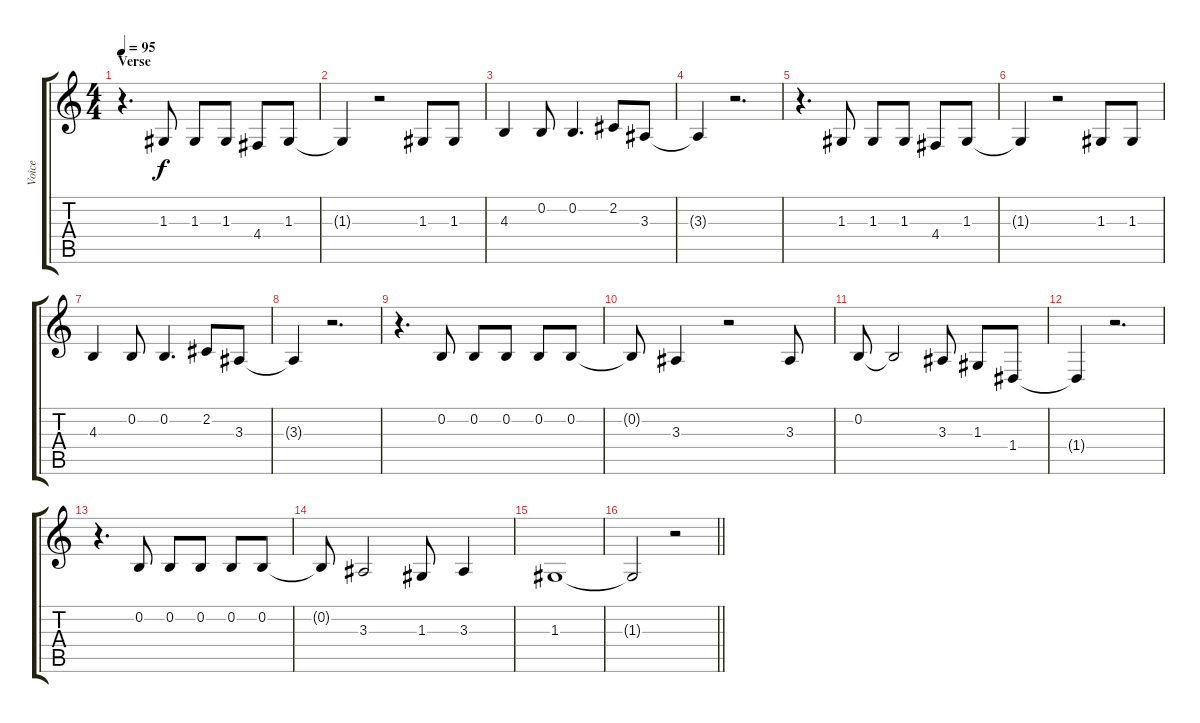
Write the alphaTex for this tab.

\track ("Voice" "Voice") {instrument lead6voice}
\staff {score tabs}
\tuning (E4 B3 G3 D3 A2 E2) {hide}
\ts (4 4)
\section ("" "Verse ")
\tempo 95
\clef g2
\ks c
r.4{d dy f} 1.3.8 1.3.8 1.3.8 4.4.8 1.3.8 |
1.3{t}.4 r.2 1.3.8 1.3.8 |
4.3.4 0.2.8 0.2.4{d} 2.2.8 3.3.8 |
3.3{t}.4 r.2{d} |
r.4{d} 1.3.8 1.3.8 1.3.8 4.4.8 1.3.8 |
1.3{t}.4 r.2 1.3.8 1.3.8 |
4.3.4 0.2.8 0.2.4{d} 2.2.8 3.3.8 |
3.3{t}.4 r.2{d} |
r.4{d} 0.2.8 0.2.8 0.2.8 0.2.8 0.2.8 |
0.2{t}.8 3.3.4 r.2 3.3.8 |
0.2.8 0.2{t}.2 3.3.8 1.3.8 1.4.8 |
1.4{t}.4 r.2{d} |
r.4{d} 0.2.8 0.2.8 0.2.8 0.2.8 0.2.8 |
0.2{t}.8 3.3.2 1.3.8 3.3.4 |
1.3.1 |
\barLineRight lightlight
1.3{t}.2 r.2
